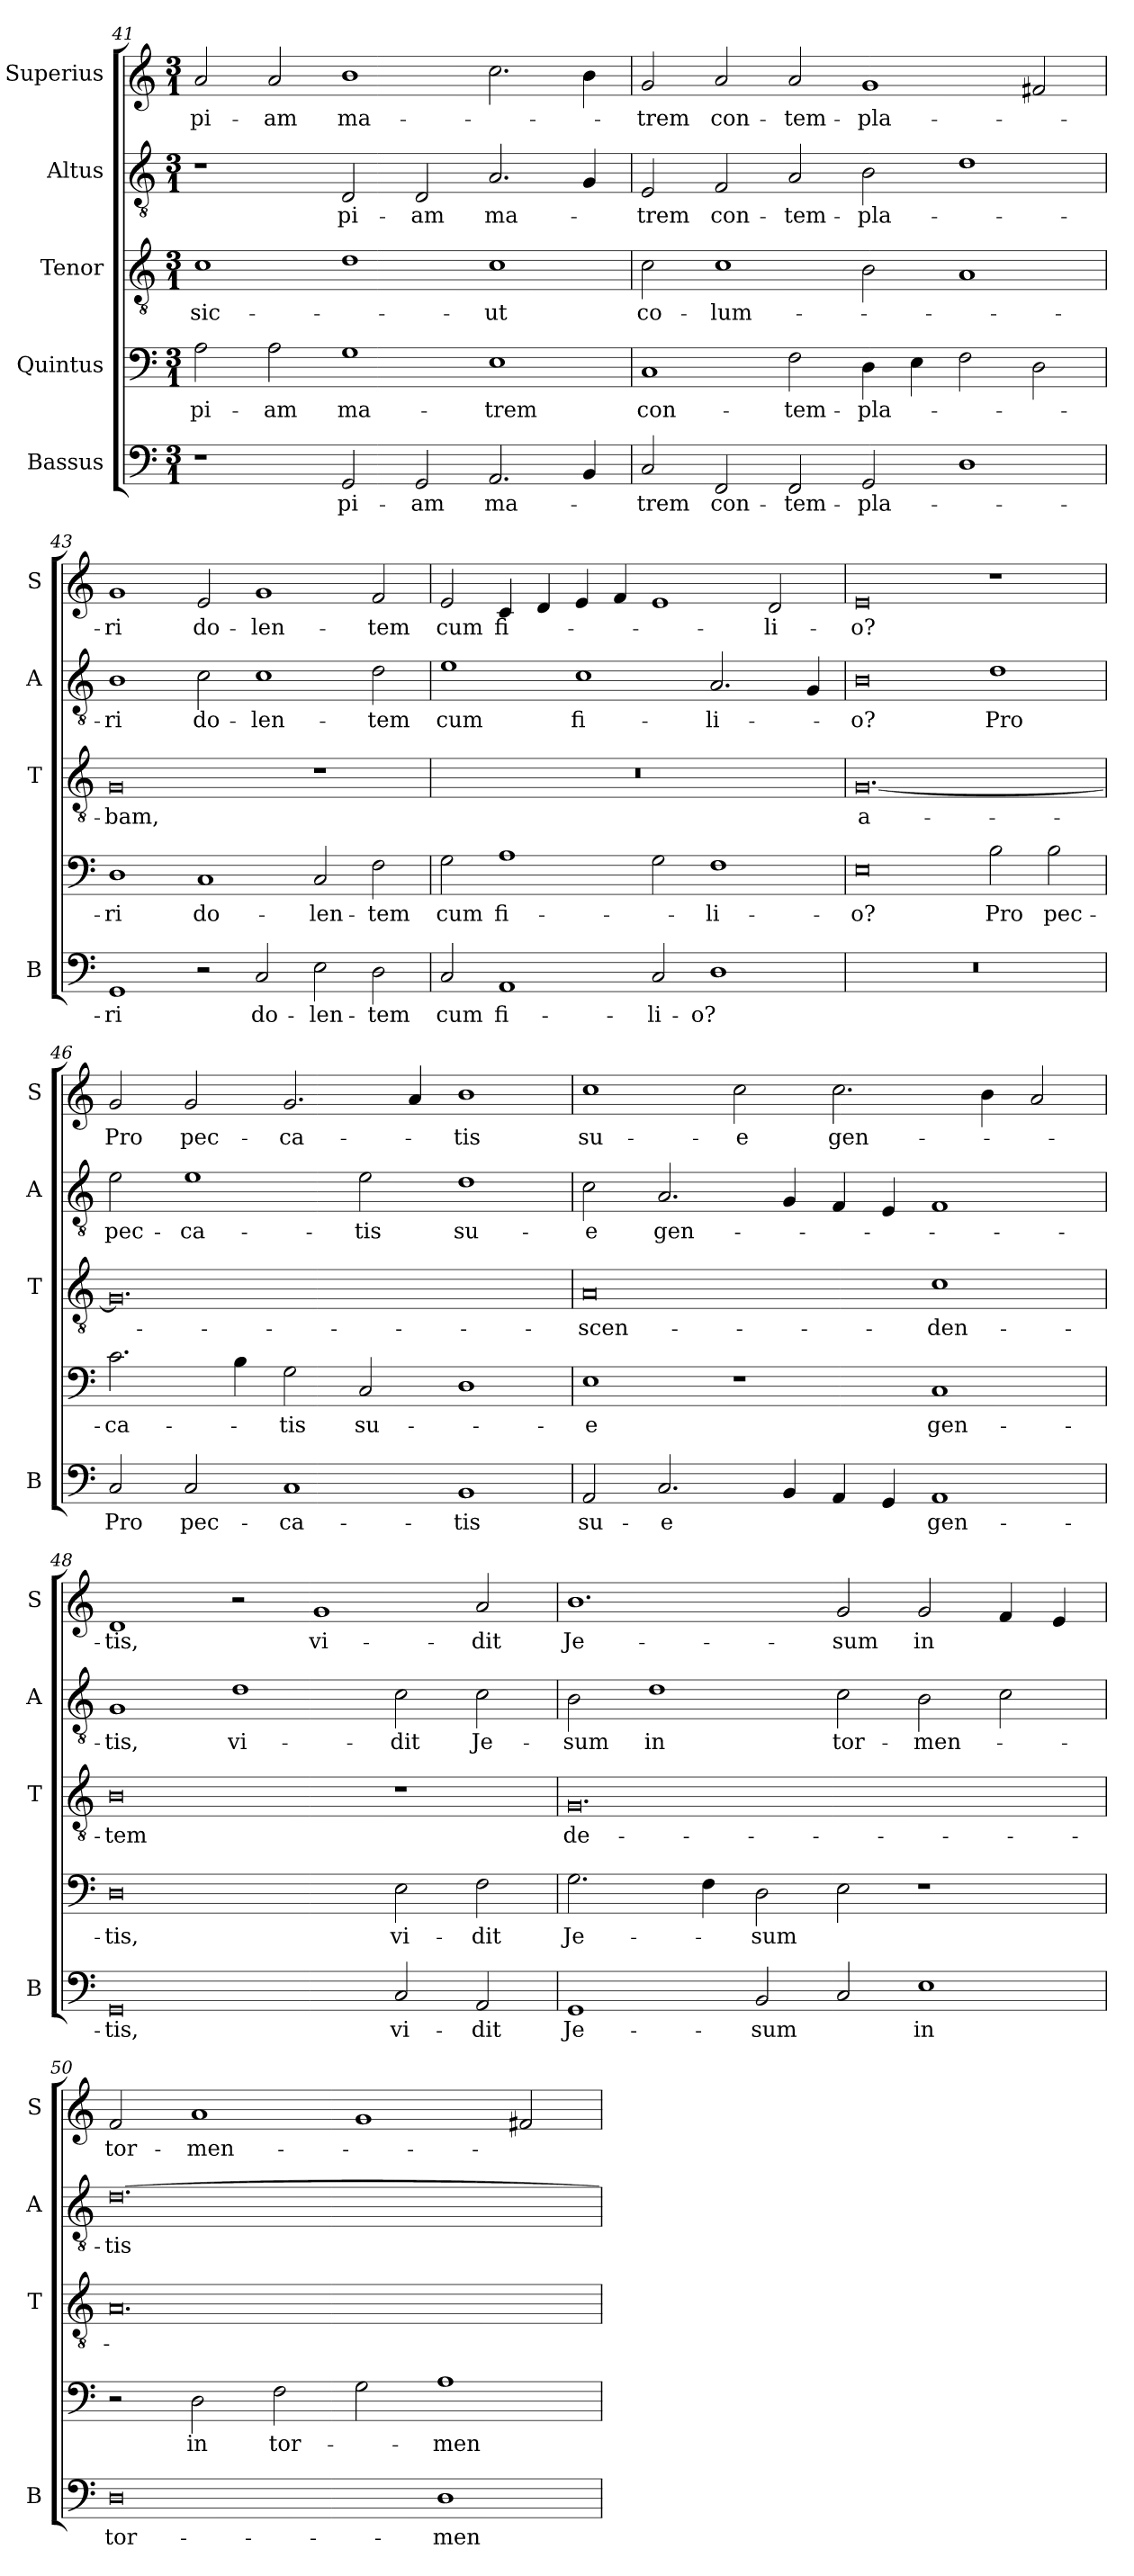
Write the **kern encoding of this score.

**kern	**text	**kern	**text	**kern	**text	**kern	**text	**kern	**text
*part5	*part5	*part4	*part4	*part3	*part3	*part2	*part2	*part1	*part1
*staff5	*staff5	*staff4	*staff4	*staff3	*staff3	*staff2	*staff2	*staff1	*staff1
*I"Bassus	*	*I"Quintus	*	*I"Tenor	*	*I"Altus	*	*I"Superius	*
*I'B	*	*	*	*I'T	*	*I'A	*	*I'S	*
*clefF4	*	*clefF4	*	*clefGv2	*	*clefGv2	*	*clefG2	*
*k[]	*	*k[]	*	*k[]	*	*k[]	*	*k[]	*
*M3/1	*	*M3/1	*	*M3/1	*	*M3/1	*	*M3/1	*
=41	=41	=41	=41	=41	=41	=41	=41	=41	=41
1r	.	2A	pi-	1c	sic-	1r	.	2a	pi-
.	.	2A	-am	.	.	.	.	2a	-am
!	!LO:LY:i	!	!	!	!	!	!	!	!
2GG	pi-	1G	ma-	1d	.	2D	pi-	1b	ma-
!	!LO:LY:i	!	!	!	!	!	!	!	!
2GG	-am	.	.	.	.	2D	-am	.	.
!	!LO:LY:i	!	!	!	!	!	!	!	!
2.AA	ma-	1E	-trem	1c	-ut	2.A	ma-	2.cc	.
4BB	.	.	.	.	.	4G	.	4b	.
=42	=42	=42	=42	=42	=42	=42	=42	=42	=42
!	!LO:LY:i	!	!	!	!	!	!	!	!
2C	-trem	1C	con-	2c	co-	2E	-trem	2g	-trem
!	!LO:LY:i	!	!	!	!	!	!	!	!
2FF	con-	.	.	1c	-lum-	2F	con-	2a	con-
!	!LO:LY:i	!	!	!	!	!	!	!	!
2FF	-tem-	2F	-tem-	.	.	2A	-tem-	2a	-tem-
!	!LO:LY:i	!	!	!	!	!	!	!	!
2GG	-pla-	4D	-pla-	2B	.	2B	-pla-	1g	-pla-
.	.	4E	.	.	.	.	.	.	.
1D	.	2F	.	1A	.	1d	.	.	.
.	.	2D	.	.	.	.	.	2f#X	.
=43	=43	=43	=43	=43	=43	=43	=43	=43	=43
!	!LO:LY:i	!	!	!	!	!	!	!	!
1GG	-ri	1D	-ri	0G	-bam,	1B	-ri	1g	-ri
2r	.	1C	do-	.	.	2c	do-	2e	do-
!	!LO:LY:i	!	!	!	!	!	!	!	!
2C	do-	.	.	.	.	1c	-len-	1g	-len-
!	!LO:LY:i	!	!	!	!	!	!	!	!
2E	-len-	2C	-len-	1r	.	.	.	.	.
!	!LO:LY:i	!	!	!	!	!	!	!	!
2D	-tem	2F	-tem	.	.	2d	-tem	2f	-tem
=44	=44	=44	=44	=44	=44	=44	=44	=44	=44
!	!LO:LY:i	!	!	!	!	!	!	!	!
2C	cum	2G	cum	0.r	.	1e	cum	2e	cum
!	!LO:LY:i	!	!	!	!	!	!	!	!
1AA	fi-	1A	fi-	.	.	.	.	4c	fi-
.	.	.	.	.	.	.	.	4d	.
.	.	.	.	.	.	1c	fi-	4e	.
.	.	.	.	.	.	.	.	4f	.
!	!LO:LY:i	!	!	!	!	!	!	!	!
2C	-li-	2G	.	.	.	.	.	1e	.
!	!LO:LY:i	!	!	!	!	!	!	!	!
1D	-o?	1F	-li-	.	.	2.A	-li-	.	.
.	.	.	.	.	.	.	.	2d	-li-
.	.	.	.	.	.	4G	.	.	.
=45	=45	=45	=45	=45	=45	=45	=45	=45	=45
0.r	.	0E	-o?	[0.G	a-	0B	-o?	0e	-o?
.	.	2B	Pro	.	.	1d	Pro	1r	.
.	.	2B	pec-	.	.	.	.	.	.
=46	=46	=46	=46	=46	=46	=46	=46	=46	=46
!	!LO:LY:i	!	!	!	!	!	!	!	!
2C	Pro	2.c	-ca-	0.G]	.	2e	pec-	2g	Pro
!	!LO:LY:i	!	!	!	!	!	!	!	!
2C	pec-	.	.	.	.	1e	-ca-	2g	pec-
.	.	4B	.	.	.	.	.	.	.
!	!LO:LY:i	!	!	!	!	!	!	!	!
1C	-ca-	2G	-tis	.	.	.	.	2.g	-ca-
.	.	2C	su-	.	.	2e	-tis	.	.
.	.	.	.	.	.	.	.	4a	.
!	!LO:LY:i	!	!	!	!	!	!	!	!
1BB	-tis	1D	.	.	.	1d	su-	1b	-tis
=47	=47	=47	=47	=47	=47	=47	=47	=47	=47
!	!LO:LY:i	!	!	!	!	!	!	!	!
2AA	su-	1E	-e	0A	-scen-	2c	-e	1cc	su-
!	!LO:LY:i	!	!	!	!	!	!	!	!
2.C	-e	.	.	.	.	2.A	gen-	.	.
.	.	1r	.	.	.	.	.	2cc	-e
4BB	.	.	.	.	.	4G	.	.	.
4AA	.	.	.	.	.	4F	.	2.cc	gen-
4GG	.	.	.	.	.	4E	.	.	.
!	!LO:LY:i	!	!	!	!	!	!	!	!
1AA	gen-	1C	gen-	1c	-den-	1F	.	.	.
.	.	.	.	.	.	.	.	4b	.
.	.	.	.	.	.	.	.	2a	.
=48	=48	=48	=48	=48	=48	=48	=48	=48	=48
!	!LO:LY:i	!	!	!	!	!	!	!	!
0GG	-tis,	0D	-tis,	0B	-tem	1G	-tis,	1d	-tis,
.	.	.	.	.	.	1d	vi-	2r	.
.	.	.	.	.	.	.	.	1g	vi-
!	!LO:LY:i	!	!	!	!	!	!	!	!
2C	vi-	2E	vi-	1r	.	2c	-dit	.	.
!	!LO:LY:i	!	!	!	!	!	!	!	!
2AA	-dit	2F	-dit	.	.	2c	Je-	2a	-dit
=49	=49	=49	=49	=49	=49	=49	=49	=49	=49
!	!LO:LY:i	!	!	!	!	!	!	!	!
1GG	Je-	2.G	Je-	0.G	de-	2B	-sum	1.b	Je-
.	.	.	.	.	.	1d	in	.	.
.	.	4F	.	.	.	.	.	.	.
!	!LO:LY:i	!	!	!	!	!	!	!	!
2BB	-sum	2D	-sum	.	.	.	.	.	.
2C	.	2E	.	.	.	2c	tor-	2g	-sum
!	!LO:LY:i	!	!	!	!	!	!	!	!
1E	in	1r	.	.	.	2B	-men-	2g	in
.	.	.	.	.	.	2c	.	4f	.
.	.	.	.	.	.	.	.	4e	.
=50	=50	=50	=50	=50	=50	=50	=50	=50	=50
!	!LO:LY:i	!	!	!	!	!	!	!	!
0D	tor-	2r	.	0.A	.	[0.d	-tis	2f	tor-
.	.	2D	in	.	.	.	.	1a	-men-
.	.	2F	tor-	.	.	.	.	.	.
.	.	2G	.	.	.	.	.	1g	.
!	!LO:LY:i	!	!	!	!	!	!	!	!
1D	-men-	1A	-men-	.	.	.	.	.	.
.	.	.	.	.	.	.	.	2f#X	.
=	=	=	=	=	=	=	=	=	=
*-	*-	*-	*-	*-	*-	*-	*-	*-	*-
